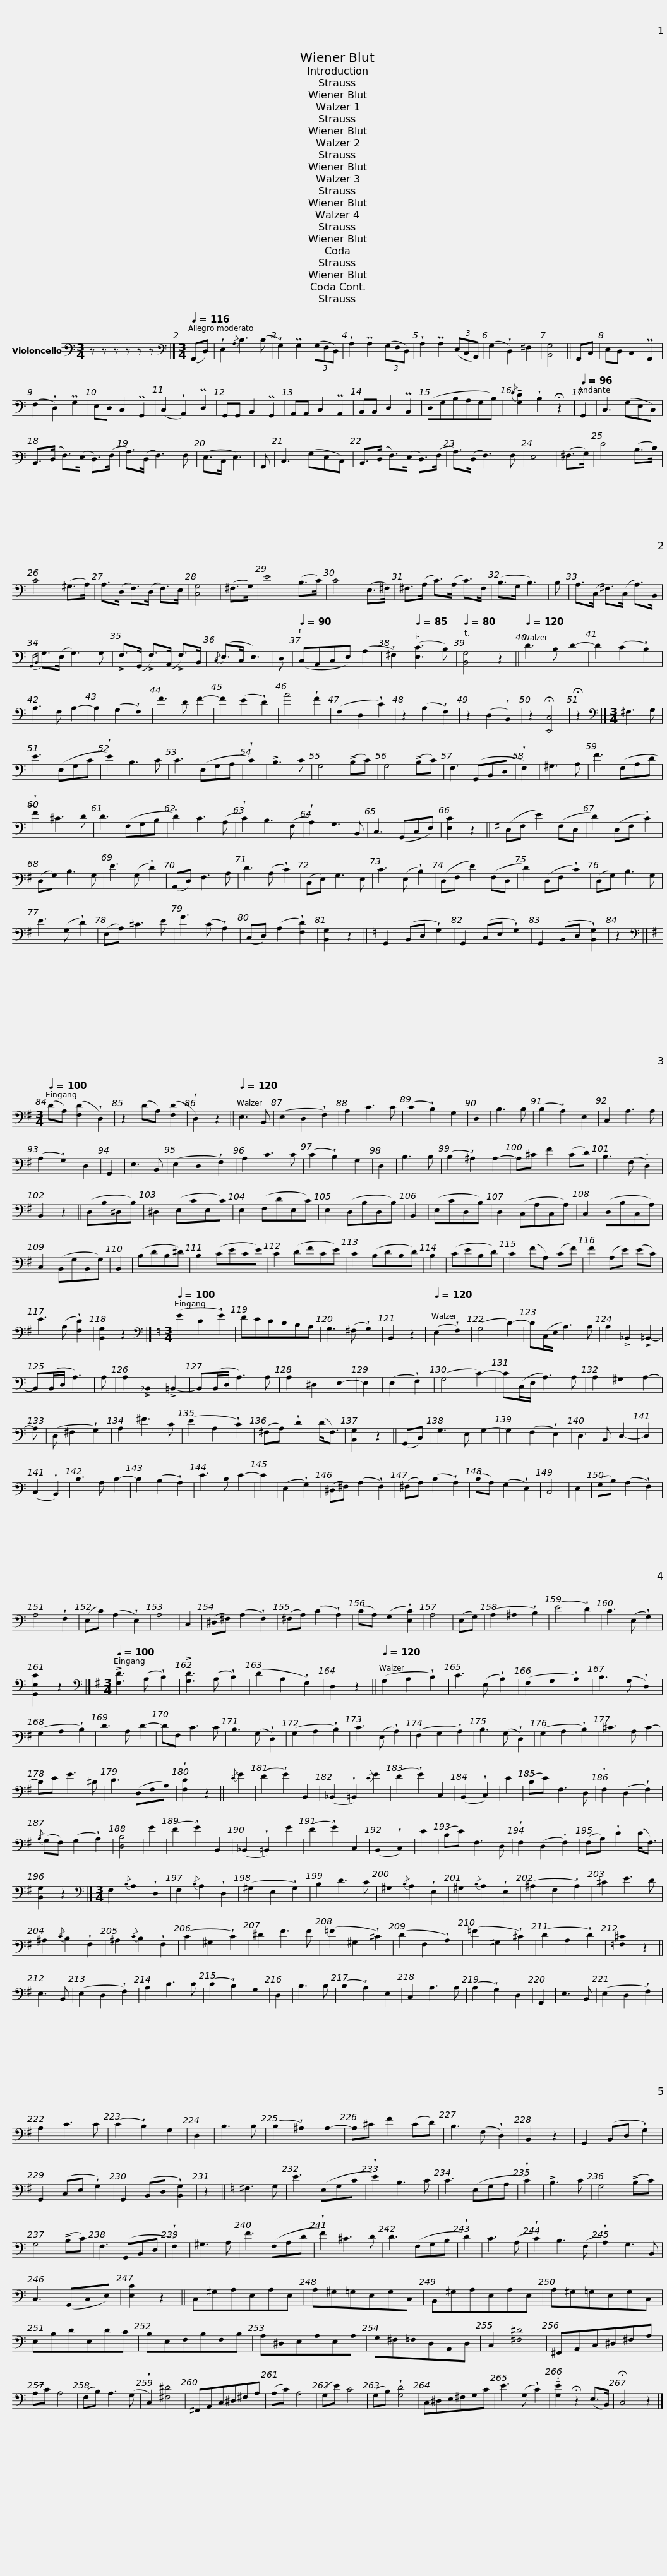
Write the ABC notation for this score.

X:1
L:1/8
M:3/4
I:linebreak $
K:C
V:1 bass
V:1
 z z z z z z |]$[M:3/4][K:bass][Q:1/4=116] (G,,D,) | !wedge!E,2{/A,} C3 (C | !wedge!G,2) PG,2 (3(G,F,D,) | !wedge!A,2 PA,2 (3(G,F,D,) | %5
 !wedge!A,2 PA,2 (3(E,C,A,,) | (G,2 !wedge!D,2) ^F,2 | [B,,G,]4 ||$ G,,C, | E,D, C,2 PG,,2 | %10
 (F,2 !wedge!D,2) PG,2 | E,D, C,2 PG,,2 | (C,2 !wedge!A,,2) PD,2 |$ G,,G,, B,,2 PG,,2 | A,,A,, C,2 PA,,2 | %15
 B,,B,, D,2 PB,,2 | (D,G,B,A,G,B,) |{/E} !tenuto![G,D]2 !wedge!B,2 !fermata!z2 ||$[Q:1/4=96] G,,2 | C,3 (G,E,C,) | %20
 B,,>(D, F,>)(E, D,>)(F, | A,>)(D, F,3) F, | (E,>C, E,3) |$ G,, | C,3 (G,E,C,) | %25
 B,,>(D, F,>)(E, D,>)(F, | A,>)(D, F,3) F, | E,4 |$ (^F,>G,) | E4 (B,>C) | %30
 C4 (^G,>A,) | A,>(D, F,>)(D, F,>)E, | [C,G,]4 |$ (^F,>G,) | E4 (B,>C) | %35
 C4 (E,>^F,) | ^F,>(A, C>)(A, C>)F, | (B,>G, B,3) |$ B, | A,>(C, ^F,>)(C, A,>)B,, | %40
{G,,B,,} G,>(E, G,3) G, | !>!F,>(G,, !>!F,>)(A,, !>!F,>)B,, |{/C,} (E,>C, E,3) |$ D, |[Q:1/4=90] (C,A,,C,E,) (A,2 | %45
 !wedge!^F,2)[Q:1/4=85] ([E,C]3 B,) |[Q:1/4=80] [B,,G,]4 z2 ||$[Q:1/4=120] D3 B, D2- | D2 (C2 !wedge!B,2) | A,3 F, A,2- | %50
 A,2 (G,2 !wedge!F,2) |$ F3 D F2- | F2 (E2 !wedge!D2) | A4 !wedge!F2 | (F,2 D,2 !wedge!C2) |$ %55
 z2 (A,2 !wedge!F,2) | z2 (D,2 !wedge!B,,2) | z2 !fermata![C,,C,]4 | !fermata!z2 |]$[M:3/4][K:bass] ^F,3 G, | %60
 E3 (E,G,C | !wedge!E2) B,3 C | C3 (E,G,A, | !wedge!C2) |$ !>!B,3 C | %65
 G,4 (!>!B,C) | G,4 (!>!B,C) | F,3 (G,,B,,D, | !wedge!F,2) |$ ^G,3 A, | %70
 F3 (F,A,D | !wedge!F2) ^C3 D | D3 (F,G,B, | !wedge!D2) |$ C3 (A, | %75
 !wedge!C2) B,3 (F, | !wedge!A,2) G,3 B,, | C,3 (G,,C,E,) | [E,C]2 z2 ||$[K:G] (D,F, E2) (F,D, | %80
 D2) (D,F, !wedge!C2) | (D,G,) B,3 G, | E3 (G, !wedge!D2) |$ (A,,D,) F,3 A, | D3 (A, !wedge!C2) | %85
 (C,E,) G,3 E, | C3 (E, !wedge!B,2) |$ (D,F, E2) (F,D, | D2) (D,F, !wedge!C2) | (D,G,) B,3 G, | %90
 E3 (G, !wedge!D2) |$ (E,A,) ^C3 E | G3 (C !wedge!A,2) | (C,D,) (A,2 !wedge![F,D]2) | [B,,G,]2 z2 ||$ %95
[K:C] G,,2 (B,,D, !wedge!G,2) | G,,2 (C,E, !wedge!G,2) | G,,2 (B,,D, !wedge![B,,G,]2) | z2 |]$[K:G][M:3/4][K:bass][Q:1/4=100] (DA,) ([F,D]2 !wedge!D,2) | %100
 z2 (DA,) ([F,D]2 | !wedge!D,2) z2 ||$[Q:1/4=120] E,3 B,, | (E,2 D,2 !wedge!F,2) | A,2 C3 C | %105
 (C2 !wedge!B,2) G,2 | D,2 |$ B,3 B, | (B,2 !wedge!A,2) E,2 | C,2 A,3 A, | %110
 (A,2 !wedge!G,2) D,2 | G,,2 |$ E,3 B,, | (E,2 D,2 !wedge!F,2) | A,2 C3 C | %115
 (C2 !wedge!B,2) G,2 | D,2 |$ B,3 B, | (B,2 !wedge!^A,2) A,2- | A,^C F2 (CD) | %120
 B,3 (F, !wedge!D,2) | B,,2 z2 ||$ (D,B,^D,B,) | ^D,2 (E,CE,C) | E,2 (F,DE,C) | %125
 E,2 (D,B,D,B,) | B,,2 |$ (E,CD,B,) | D,2 (C,A,C,A,) | C,2 (D,B,C,A,) | %130
 C,2 (B,,G,B,,G,) | B,,2 |$ (B,DB,^D) | B,2 (CECE) | C2 (DFCE) | %135
 C2 (B,DB,D) | B,2 |$ (CEB,D) | C2 (FA,) (CF) | F2 (A,E) (EC) | %140
 E3 (A, !wedge![F,D]2) | [B,,G,]2 z2 |]$[K:C][M:3/4][K:bass][Q:1/4=100] (G2 D2 !wedge!G2) | FEDCB,A, | G,3 (^F, !wedge!G,2) | %145
 B,,2 z2 ||$[Q:1/4=120] (E,2 !wedge!F,2) | (G,4 C2-) | C(C,/E,/ A,3) A, | A,2 !>!_B,,2 !>!=B,,2- | %150
 B,,(B,,/D,/ A,3) |$ A, | A,2 !>!_B,,2 !>!=B,,2- | B,,(B,,/D,/ A,3) A, | A,2 ^D,2 E,2- | %155
 E,2 |$ (E,2 !wedge!F,2) | (G,4 C2-) | C(C,/E,/ A,3) A, | A,2 ^G,2 A,2- | %160
 A, |$ (D, ^F,2 !wedge!G,2) | A,2 ^F3 C | (E2 A,2 !wedge!C2) | (^F,A,) !wedge!D2 (D<F,) | %165
 [B,,G,]2 z2 ||$ (G,,C,) | G,3 E, G,2- | G,2 (F,2 !wedge!E,2) | D,3 B,, D,2- | %170
 D,2 |$ (C,2 !wedge!B,,2) | C3 A, C2- | C2 (B,2 !wedge!A,2) | E3 C E2- | %175
 E2 |$ (E,2 !wedge!G,2) | (^D,^F,) (A,2 !wedge!F,2) | (^F,A,) (C2 !wedge!A,2) | (CA,) (G,2 !wedge!E,2) | %180
 C,4 |$ E,2 | (G,B,) (A,2 !wedge!F,2) | A,4 !wedge!F,2 | (E,C) (A,2 !wedge!E,2) | %185
 A,4 |$ C,2 | (^D,^F,) (A,2 !wedge!F,2) | (^F,A,) (C2 !wedge!A,2) | (CA,) (G,2 !wedge![E,C]2) | %190
 A,4 |$ (E,G,) | (A,2 ^A,2 !wedge!B,2) | (E4 !wedge!D2) | C3 (E, !wedge!G,2) | %195
 [G,,E,C]2 z2 |]$[K:G][M:3/4][K:bass][Q:1/4=100] !>![F,D]3 (A, !wedge!B,2) | !>![G,D]3 (A, !wedge!B,2) | (D2 A,2 !wedge!F,2) | D,2 z2 ||$ %200
[Q:1/4=120] (G,2 A,2 !wedge!B,2) | C3 (E, !wedge!A,2) | (F,2 G,2 !wedge!A,2) | B,3 (G, !wedge!D,2) |$ (G,2 A,2 !wedge!B,2) | %205
 D3 A, D2- | DF, C3 C | B,3 (G, !wedge!D,2) |$ (G,2 A,2 !wedge!B,2) | C3 (E, !wedge!A,2) | %210
 (F,2 G,2 !wedge!A,2) | B,3 (G, !wedge!D,2) |$ (G,2 A,2 !wedge!B,2) | ^C3 A, C2- | CE G3 ^C | %215
 D3 (D,F,A,) | !wedge![F,D]2 z2 ||${/E} G2 | (F2 !wedge!G2) B,,2 | (_B,,2 !wedge!=B,,2){/E} G2 | %220
 (F2 !wedge!G2) C,2 | (B,,2 !wedge!C,2) |$ E2 | (CE) F,3 D, | !wedge!F,2 (D,2 !wedge!F,2) | %225
{/A,} (G,F,) (G,2 !wedge!A,2) | [D,B,]4 |$ G2 | (F2 !wedge!G2) B,,2 | (_B,,2 !wedge!=B,,2) G2 | %230
 (F2 !wedge!G2) C,2 | (B,,2 !wedge!C,2) |$ E2 | (CE) F,3 D, | !wedge!F,2 (D,2 !wedge!F,2) | %235
 (F,A,) !wedge!D2 (D<F,) | [B,,G,]2 z2 |]$[K:G][M:3/4][K:bass] F,2{/B,} A,2 !wedge!D,2 | F,2{/B,} A,2 !wedge!D,2 | (^G,2 E,2 !wedge!G,2) | %240
 B,2 D3 C |$ ^G,2{/B,} A,2 !wedge!E,2 | ^G,2{/B,} A,2 !wedge!E,2 | (^A,2 F,2 !wedge!A,2) | ^C2 E3 D |$ %245
 ^A,2{/C} B,2 !wedge!F,2 | ^A,2{/C} B,2 !wedge!F,2 | (C2 ^G,2 !wedge!C2) | ^D2 F3 F |$ (=F2 ^G,2 !wedge!^C2) | %250
 (D2 F,2 !wedge!A,2) | (=F2 ^G,2 !wedge!^C2) | (D2 A,2 !wedge!D2) | [=F,^C]2 z2 ||$ E,3 B,, | %255
 (E,2 D,2 !wedge!F,2) | A,2 C3 C | (C2 !wedge!B,2) G,2 | D,2 |$ B,3 B, | %260
 (B,2 !wedge!A,2) E,2 | C,2 A,3 A, | (A,2 !wedge!G,2) D,2 | G,,2 |$ E,3 B,, | %265
 (E,2 D,2 !wedge!F,2) | A,2 C3 C | (C2 !wedge!B,2) G,2 | D,2 |$ B,3 B, | %270
 (B,2 !wedge!^A,2) A,2- | A,^C F2 (CD) | B,3 (F, !wedge!D,2) | B,,2 z2 ||$ G,,2 (B,,D, !wedge!G,2) | %275
 G,,2 (C,E, !wedge!G,2) | G,,2 (B,,D, !wedge![B,,G,]2) | z2 ||$[K:C] ^F,3 G, | E3 (E,G,C | %280
 !wedge!E2) B,3 C | C3 (E,G,A, | !wedge!C2) |$ !>!B,3 C | G,4 (!>!B,C) | %285
 G,4 (!>!B,C) | F,3 (G,,B,,D, | !wedge!F,2) |$ ^G,3 A, | F3 (F,A,D | %290
 !wedge!F2) ^C3 D | D3 (F,G,B, | !wedge!D2) |$ C3 (A, | !wedge!C2) B,3 (F, | %295
 !wedge!A,2) G,3 B,, | C,3 (G,,C,E,) | [E,C]2 z2 ||$ C,^G,A,E,A,E, | A,^G,=G,E,G,C, | %300
 B,,^G,A,E,A,E, | A,^G,=G,E,G,C, |$ E,B,DE,DC | B,E,F,B,F,B, | A,^D,E,A,E,A, | %305
 G,^F,=F,D,A,,D, | !wedge!C,2 [^F,^D]4 |$ ^F,,A,,C,^D,^F,A, | (A,C) A,4 | (F,B,) A,3 (G, | %310
 !wedge!C,2) [^F,^D]4 |$ ^F,,A,,C,^D,^F,A, | (A,C) A,4 | (G,E) C4 | (G,B,) !wedge![G,D]4 |$ %315
 C,^D,E,^F,G,C | E3 (G, !wedge!C2) | !tenuto!.[G,E]2 !fermata!z2 (E,>B,,) | !fermata!C,4 z2 |] %319
